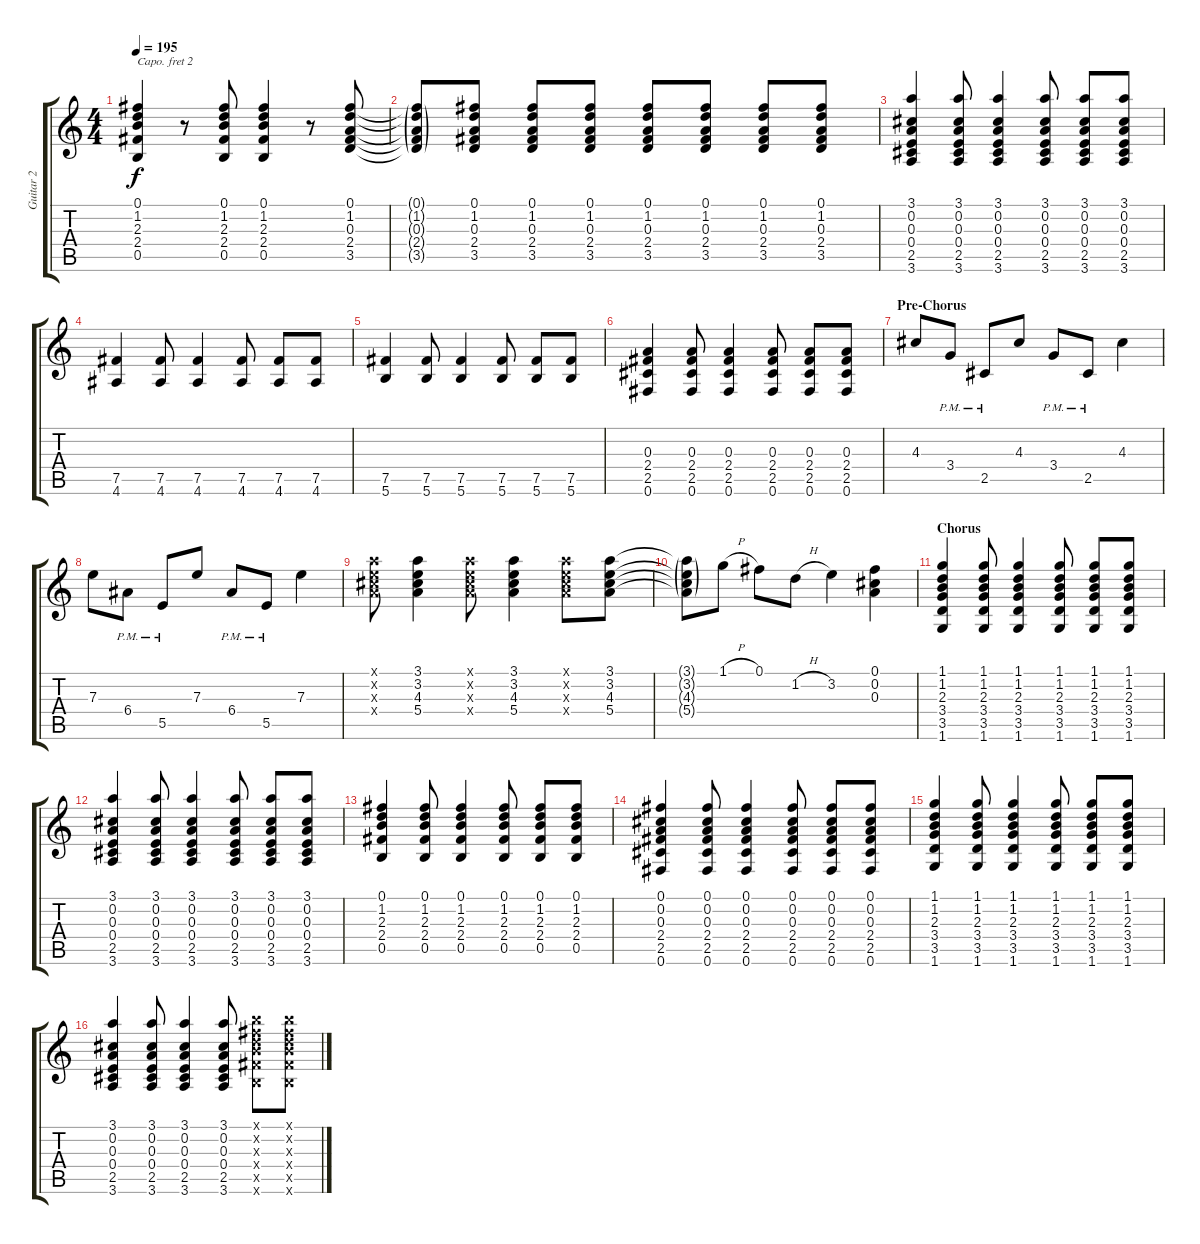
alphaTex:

\track ("Guitar 2" "Guitar 2") {instrument distortionguitar}
\staff {score tabs}
\capo 2
\tuning (E4 B3 G3 D3 A2 E2) {hide}
\ts (4 4)
\tempo 195
\clef g2
\ks c
(0.1 1.2 2.3 2.4 0.5).4{dy f} r.8 (0.1 1.2 2.3 2.4 0.5).8 (0.1 1.2 2.3 2.4 0.5).4 r.8 (0.1 1.2 0.3 2.4 3.5).8 |
(0.1{g t} 1.2{g t} 0.3{g t} 2.4{g t} 3.5{g t}).8 (0.1 1.2 0.3 2.4 3.5).8 (0.1 1.2 0.3 2.4 3.5).8 (0.1 1.2 0.3 2.4 3.5).8 (0.1 1.2 0.3 2.4 3.5).8 (0.1 1.2 0.3 2.4 3.5).8 (0.1 1.2 0.3 2.4 3.5).8 (0.1 1.2 0.3 2.4 3.5).8 |
(3.1 0.2 0.3 0.4 2.5 3.6).4 (3.1 0.2 0.3 0.4 2.5 3.6).8 (3.1 0.2 0.3 0.4 2.5 3.6).4 (3.1 0.2 0.3 0.4 2.5 3.6).8 (3.1 0.2 0.3 0.4 2.5 3.6).8 (3.1 0.2 0.3 0.4 2.5 3.6).8 |
(7.5 4.6).4 (7.5 4.6).8 (7.5 4.6).4 (7.5 4.6).8 (7.5 4.6).8 (7.5 4.6).8 |
(7.5 5.6).4 (7.5 5.6).8 (7.5 5.6).4 (7.5 5.6).8 (7.5 5.6).8 (7.5 5.6).8 |
(0.3 2.4 2.5 0.6).4 (0.3 2.4 2.5 0.6).8 (0.3 2.4 2.5 0.6).4 (0.3 2.4 2.5 0.6).8 (0.3 2.4 2.5 0.6).8 (0.3 2.4 2.5 0.6).8 |
\section ("" "Pre-Chorus")
4.3.8 3.4{pm}.8 2.5{pm}.8 4.3.8 3.4{pm}.8 2.5{pm}.8 4.3.4 |
7.3.8 6.4{pm}.8 5.5{pm}.8 7.3.8 6.4{pm}.8 5.5{pm}.8 7.3.4 |
(3.1{x} 3.2{x} 4.3{x} 5.4{x}).8 (3.1 3.2 4.3 5.4).4 (3.1{x} 3.2{x} 4.3{x} 5.4{x}).8 (3.1 3.2 4.3 5.4).4 (3.1{x} 3.2{x} 4.3{x} 5.4{x}).8 (3.1 3.2 4.3 5.4).8 |
(3.1{g t} 3.2{g t} 4.3{g t} 5.4{g t}).8 1.1{h}.8 0.1.8 1.2{h}.8 3.2.4 (0.1 0.2 0.3).4 |
\section ("" "Chorus")
(1.1 1.2 2.3 3.4 3.5 1.6).4 (1.1 1.2 2.3 3.4 3.5 1.6).8 (1.1 1.2 2.3 3.4 3.5 1.6).4 (1.1 1.2 2.3 3.4 3.5 1.6).8 (1.1 1.2 2.3 3.4 3.5 1.6).8 (1.1 1.2 2.3 3.4 3.5 1.6).8 |
(3.1 0.2 0.3 0.4 2.5 3.6).4 (3.1 0.2 0.3 0.4 2.5 3.6).8 (3.1 0.2 0.3 0.4 2.5 3.6).4 (3.1 0.2 0.3 0.4 2.5 3.6).8 (3.1 0.2 0.3 0.4 2.5 3.6).8 (3.1 0.2 0.3 0.4 2.5 3.6).8 |
(0.1 1.2 2.3 2.4 0.5).4 (0.1 1.2 2.3 2.4 0.5).8 (0.1 1.2 2.3 2.4 0.5).4 (0.1 1.2 2.3 2.4 0.5).8 (0.1 1.2 2.3 2.4 0.5).8 (0.1 1.2 2.3 2.4 0.5).8 |
(0.1 0.2 0.3 2.4 2.5 0.6).4 (0.1 0.2 0.3 2.4 2.5 0.6).8 (0.1 0.2 0.3 2.4 2.5 0.6).4 (0.1 0.2 0.3 2.4 2.5 0.6).8 (0.1 0.2 0.3 2.4 2.5 0.6).8 (0.1 0.2 0.3 2.4 2.5 0.6).8 |
(1.1 1.2 2.3 3.4 3.5 1.6).4 (1.1 1.2 2.3 3.4 3.5 1.6).8 (1.1 1.2 2.3 3.4 3.5 1.6).4 (1.1 1.2 2.3 3.4 3.5 1.6).8 (1.1 1.2 2.3 3.4 3.5 1.6).8 (1.1 1.2 2.3 3.4 3.5 1.6).8 |
(3.1 0.2 0.3 0.4 2.5 3.6).4 (3.1 0.2 0.3 0.4 2.5 3.6).8 (3.1 0.2 0.3 0.4 2.5 3.6).4 (3.1 0.2 0.3 0.4 2.5 3.6).8 (5.1{x} 5.2{x} 5.3{x} 7.4{x} 7.5{x} 5.6{x}).8 (5.1{x} 5.2{x} 5.3{x} 7.4{x} 7.5{x} 5.6{x}).8
